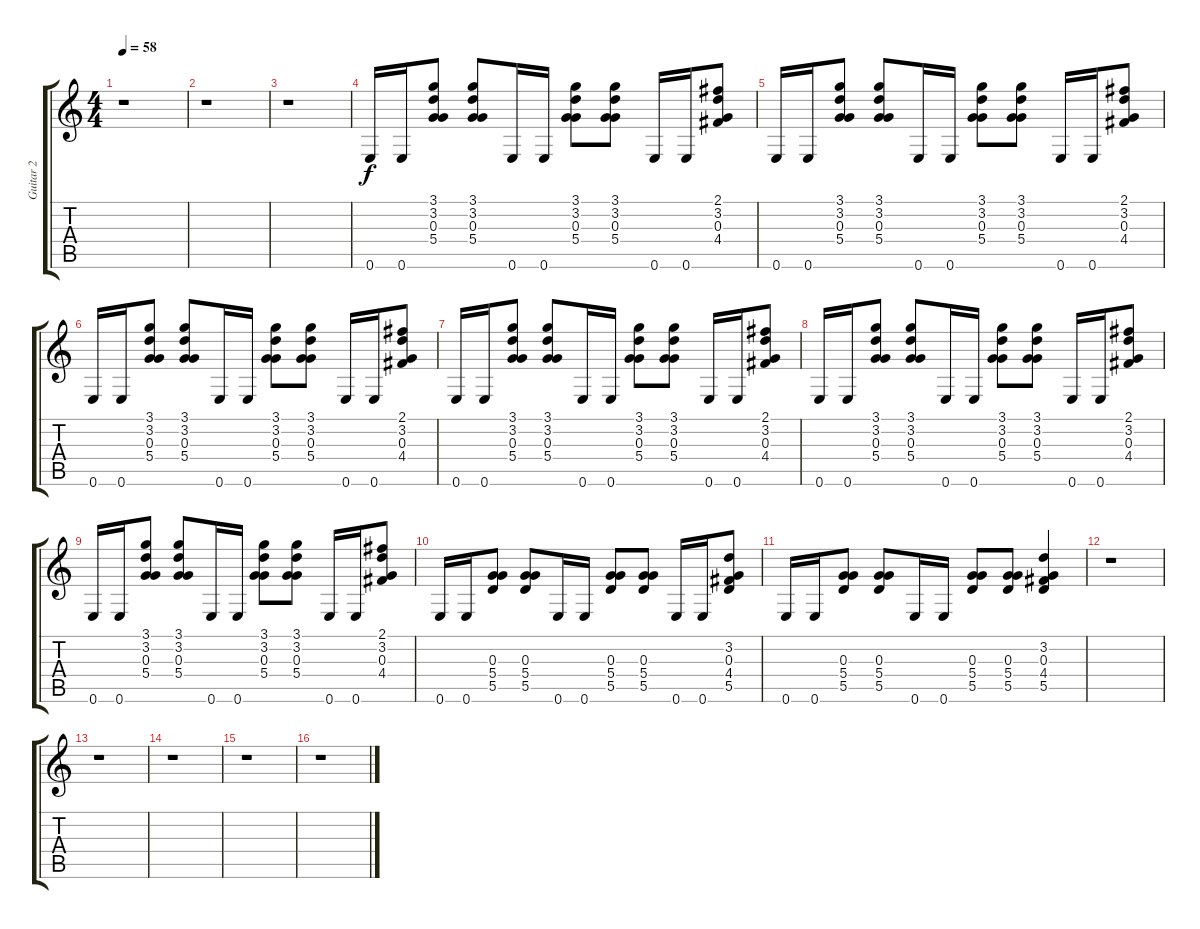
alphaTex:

\track ("Guitar 2" "Guitar 2") {instrument acousticguitarsteel}
\staff {score tabs}
\tuning (E4 B3 G3 D3 A2 E2) {hide}
\ts (4 4)
\tempo 58
\clef g2
\ks c
r.1{dy f} |
r.1 |
r.1 |
0.6.16 0.6.16 (3.1 3.2 0.3 5.4).8 (3.1 3.2 0.3 5.4).8 0.6.16 0.6.16 (3.1 3.2 0.3 5.4).8 (3.1 3.2 0.3 5.4).8 0.6.16 0.6.16 (2.1 3.2 0.3 4.4).8 |
0.6.16 0.6.16 (3.1 3.2 0.3 5.4).8 (3.1 3.2 0.3 5.4).8 0.6.16 0.6.16 (3.1 3.2 0.3 5.4).8 (3.1 3.2 0.3 5.4).8 0.6.16 0.6.16 (2.1 3.2 0.3 4.4).8 |
0.6.16 0.6.16 (3.1 3.2 0.3 5.4).8 (3.1 3.2 0.3 5.4).8 0.6.16 0.6.16 (3.1 3.2 0.3 5.4).8 (3.1 3.2 0.3 5.4).8 0.6.16 0.6.16 (2.1 3.2 0.3 4.4).8 |
0.6.16 0.6.16 (3.1 3.2 0.3 5.4).8 (3.1 3.2 0.3 5.4).8 0.6.16 0.6.16 (3.1 3.2 0.3 5.4).8 (3.1 3.2 0.3 5.4).8 0.6.16 0.6.16 (2.1 3.2 0.3 4.4).8 |
0.6.16 0.6.16 (3.1 3.2 0.3 5.4).8 (3.1 3.2 0.3 5.4).8 0.6.16 0.6.16 (3.1 3.2 0.3 5.4).8 (3.1 3.2 0.3 5.4).8 0.6.16 0.6.16 (2.1 3.2 0.3 4.4).8 |
0.6.16 0.6.16 (3.1 3.2 0.3 5.4).8 (3.1 3.2 0.3 5.4).8 0.6.16 0.6.16 (3.1 3.2 0.3 5.4).8 (3.1 3.2 0.3 5.4).8 0.6.16 0.6.16 (2.1 3.2 0.3 4.4).8 |
0.6.16 0.6.16 (0.3 5.4 5.5).8 (0.3 5.4 5.5).8 0.6.16 0.6.16 (0.3 5.4 5.5).8 (0.3 5.4 5.5).8 0.6.16 0.6.16 (3.2 0.3 4.4 5.5).8 |
0.6.16 0.6.16 (0.3 5.4 5.5).8 (0.3 5.4 5.5).8 0.6.16 0.6.16 (0.3 5.4 5.5).8 (0.3 5.4 5.5).8 (3.2 0.3 4.4 5.5).4 |
r.1 |
r.1 |
r.1 |
r.1 |
r.1
